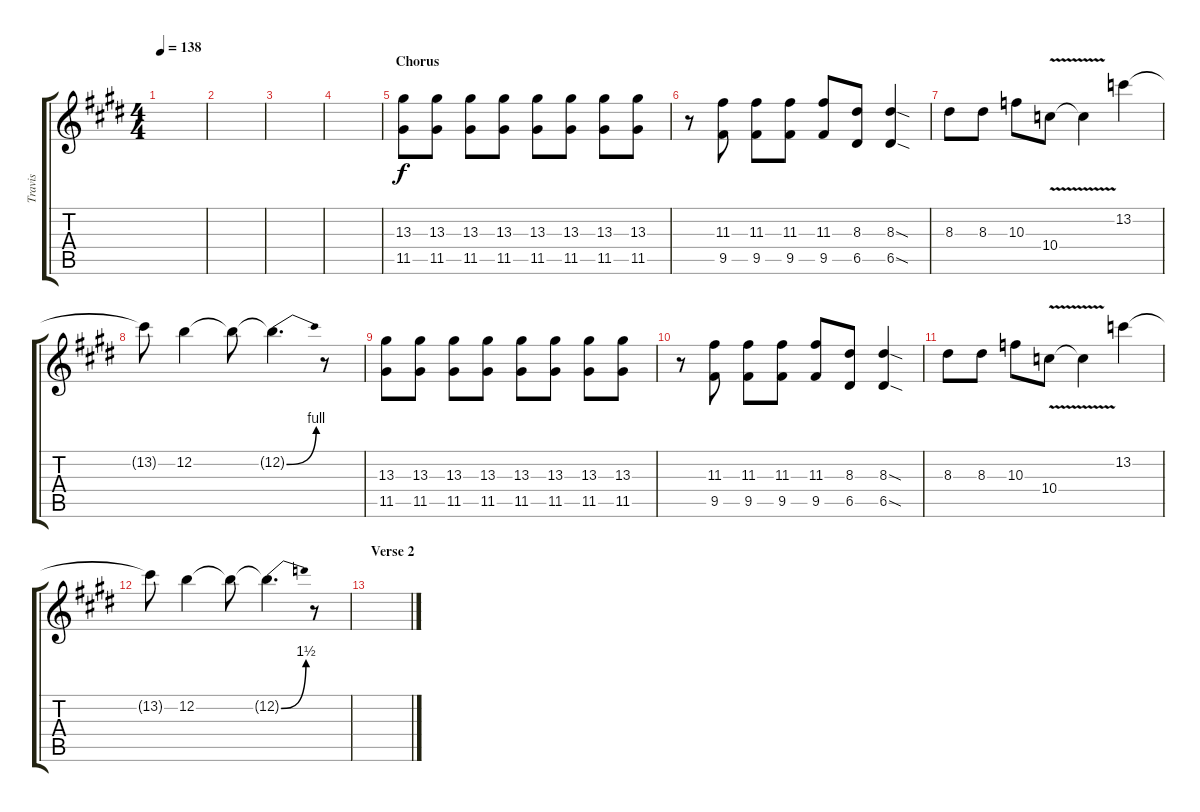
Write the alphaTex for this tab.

\track ("Travis" "Travis") {instrument distortionguitar}
\staff {score tabs}
\tuning (E4 B3 G3 D3 A2 E2) {hide}
\ts (4 4)
\tempo 138
\clef g2
\ks c#minor
|
|
|
|
\section ("" "Chorus")
(13.3 11.5).8 (13.3 11.5).8 (13.3 11.5).8 (13.3 11.5).8 (13.3 11.5).8 (13.3 11.5).8 (13.3 11.5).8 (13.3 11.5).8 |
r.8 (11.3 9.5).8 (11.3 9.5).8 (11.3 9.5).8 (11.3 9.5).8 (8.3 6.5).8 (8.3{sod} 6.5{sod}).4 |
8.3.8 8.3.8 10.3.8 10.4{v}.8 10.4{v t}.4 13.2.4 |
13.2{t}.8 12.2.4 12.2{t}.8 12.2{be (bend 0 0 60 4) t}.4{d} r.8 |
(13.3 11.5).8 (13.3 11.5).8 (13.3 11.5).8 (13.3 11.5).8 (13.3 11.5).8 (13.3 11.5).8 (13.3 11.5).8 (13.3 11.5).8 |
r.8 (11.3 9.5).8 (11.3 9.5).8 (11.3 9.5).8 (11.3 9.5).8 (8.3 6.5).8 (8.3{sod} 6.5{sod}).4 |
8.3.8 8.3.8 10.3.8 10.4{v}.8 10.4{v t}.4 13.2.4 |
13.2{t}.8 12.2.4 12.2{t}.8 12.2{be (bend 0 0 60 6) t}.4{d} r.8 |
\section ("" "Verse 2")
